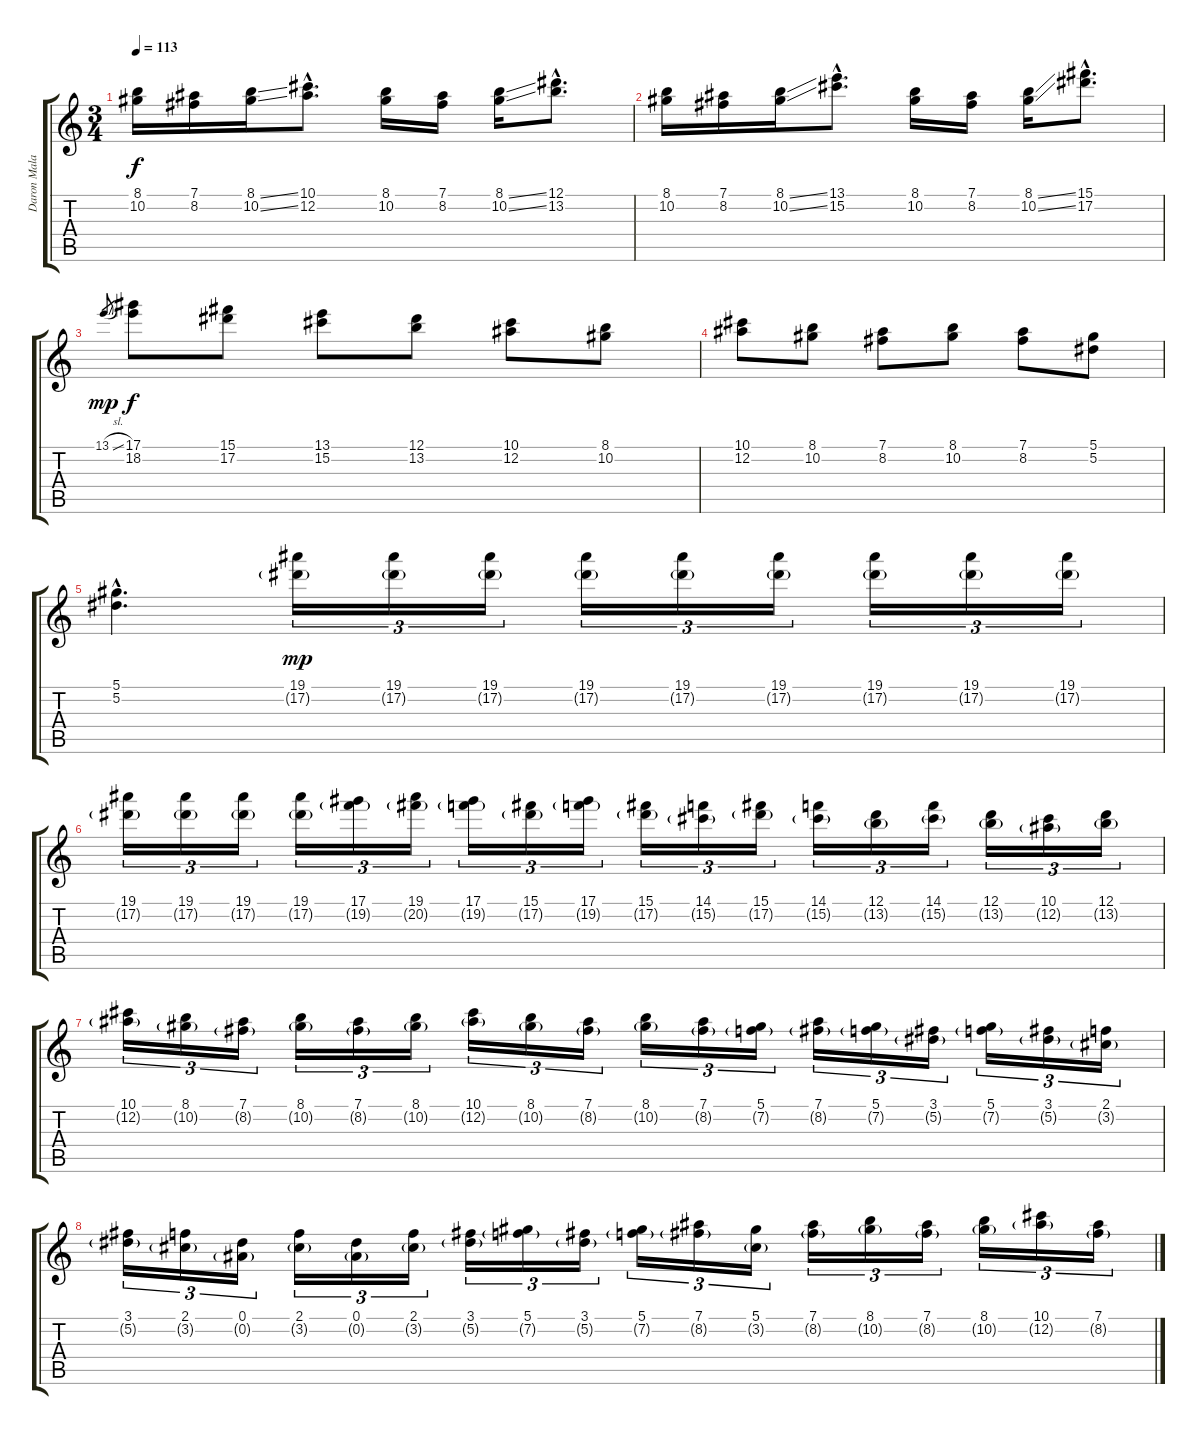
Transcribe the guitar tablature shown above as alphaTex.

\track ("Daron Malakian II" "Daron Mala") {instrument electricguitarclean}
\staff {score tabs}
\tuning (Eb4 Bb3 Gb3 Db3 Ab2 Eb2) {hide}
\ts (3 4)
\tempo 113
\clef g2
\ks c
(8.1 10.2).16{dy f} (7.1 8.2).16 (8.1{ss} 10.2{ss}).16 (10.1{hac} 12.2{hac}).8{d} (8.1 10.2).16 (7.1 8.2).16 (8.1{ss} 10.2{ss}).16 (12.1{hac} 13.2{hac}).8{d} |
(8.1 10.2).16 (7.1 8.2).16 (8.1{ss} 10.2{ss}).16 (13.1{hac} 15.2{hac}).8{d} (8.1 10.2).16 (7.1 8.2).16 (8.1{ss} 10.2{ss}).16 (15.1{hac} 17.2{hac}).8{d} |
13.1{sl}.8{gr dy mp} (17.1 18.2).8{dy f} (15.1 17.2).8 (13.1 15.2).8 (12.1 13.2).8 (10.1 12.2).8 (8.1 10.2).8 |
(10.1 12.2).8 (8.1 10.2).8 (7.1 8.2).8 (8.1 10.2).8 (7.1 8.2).8 (5.1 5.2).8 |
(5.1{hac} 5.2{hac}).4{d} (19.1 17.2{g}).16{tu (3 2) dy mp} (19.1 17.2{g}).16{tu (3 2)} (19.1 17.2{g}).16{tu (3 2)} (19.1 17.2{g}).16{tu (3 2)} (19.1 17.2{g}).16{tu (3 2)} (19.1 17.2{g}).16{tu (3 2)} (19.1 17.2{g}).16{tu (3 2)} (19.1 17.2{g}).16{tu (3 2)} (19.1 17.2{g}).16{tu (3 2)} |
(19.1 17.2{g}).16{tu (3 2)} (19.1 17.2{g}).16{tu (3 2)} (19.1 17.2{g}).16{tu (3 2)} (19.1 17.2{g}).16{tu (3 2)} (17.1 19.2{g}).16{tu (3 2)} (19.1 20.2{g}).16{tu (3 2)} (17.1 19.2{g}).16{tu (3 2)} (15.1 17.2{g}).16{tu (3 2)} (17.1 19.2{g}).16{tu (3 2)} (15.1 17.2{g}).16{tu (3 2)} (14.1 15.2{g}).16{tu (3 2)} (15.1 17.2{g}).16{tu (3 2)} (14.1 15.2{g}).16{tu (3 2)} (12.1 13.2{g}).16{tu (3 2)} (14.1 15.2{g}).16{tu (3 2)} (12.1 13.2{g}).16{tu (3 2)} (10.1 12.2{g}).16{tu (3 2)} (12.1 13.2{g}).16{tu (3 2)} |
(10.1 12.2{g}).16{tu (3 2)} (8.1 10.2{g}).16{tu (3 2)} (7.1 8.2{g}).16{tu (3 2)} (8.1 10.2{g}).16{tu (3 2)} (7.1 8.2{g}).16{tu (3 2)} (8.1 10.2{g}).16{tu (3 2)} (10.1 12.2{g}).16{tu (3 2)} (8.1 10.2{g}).16{tu (3 2)} (7.1 8.2{g}).16{tu (3 2)} (8.1 10.2{g}).16{tu (3 2)} (7.1 8.2{g}).16{tu (3 2)} (5.1 7.2{g}).16{tu (3 2)} (7.1 8.2{g}).16{tu (3 2)} (5.1 7.2{g}).16{tu (3 2)} (3.1 5.2{g}).16{tu (3 2)} (5.1 7.2{g}).16{tu (3 2)} (3.1 5.2{g}).16{tu (3 2)} (2.1 3.2{g}).16{tu (3 2)} |
(3.1 5.2{g}).16{tu (3 2)} (2.1 3.2{g}).16{tu (3 2)} (0.1 0.2{g}).16{tu (3 2)} (2.1 3.2{g}).16{tu (3 2)} (0.1 0.2{g}).16{tu (3 2)} (2.1 3.2{g}).16{tu (3 2)} (3.1 5.2{g}).16{tu (3 2)} (5.1 7.2{g}).16{tu (3 2)} (3.1 5.2{g}).16{tu (3 2)} (5.1 7.2{g}).16{tu (3 2)} (7.1 8.2{g}).16{tu (3 2)} (5.1 3.2{g}).16{tu (3 2)} (7.1 8.2{g}).16{tu (3 2)} (8.1 10.2{g}).16{tu (3 2)} (7.1 8.2{g}).16{tu (3 2)} (8.1 10.2{g}).16{tu (3 2)} (10.1 12.2{g}).16{tu (3 2)} (7.1 8.2{g}).16{tu (3 2)}
